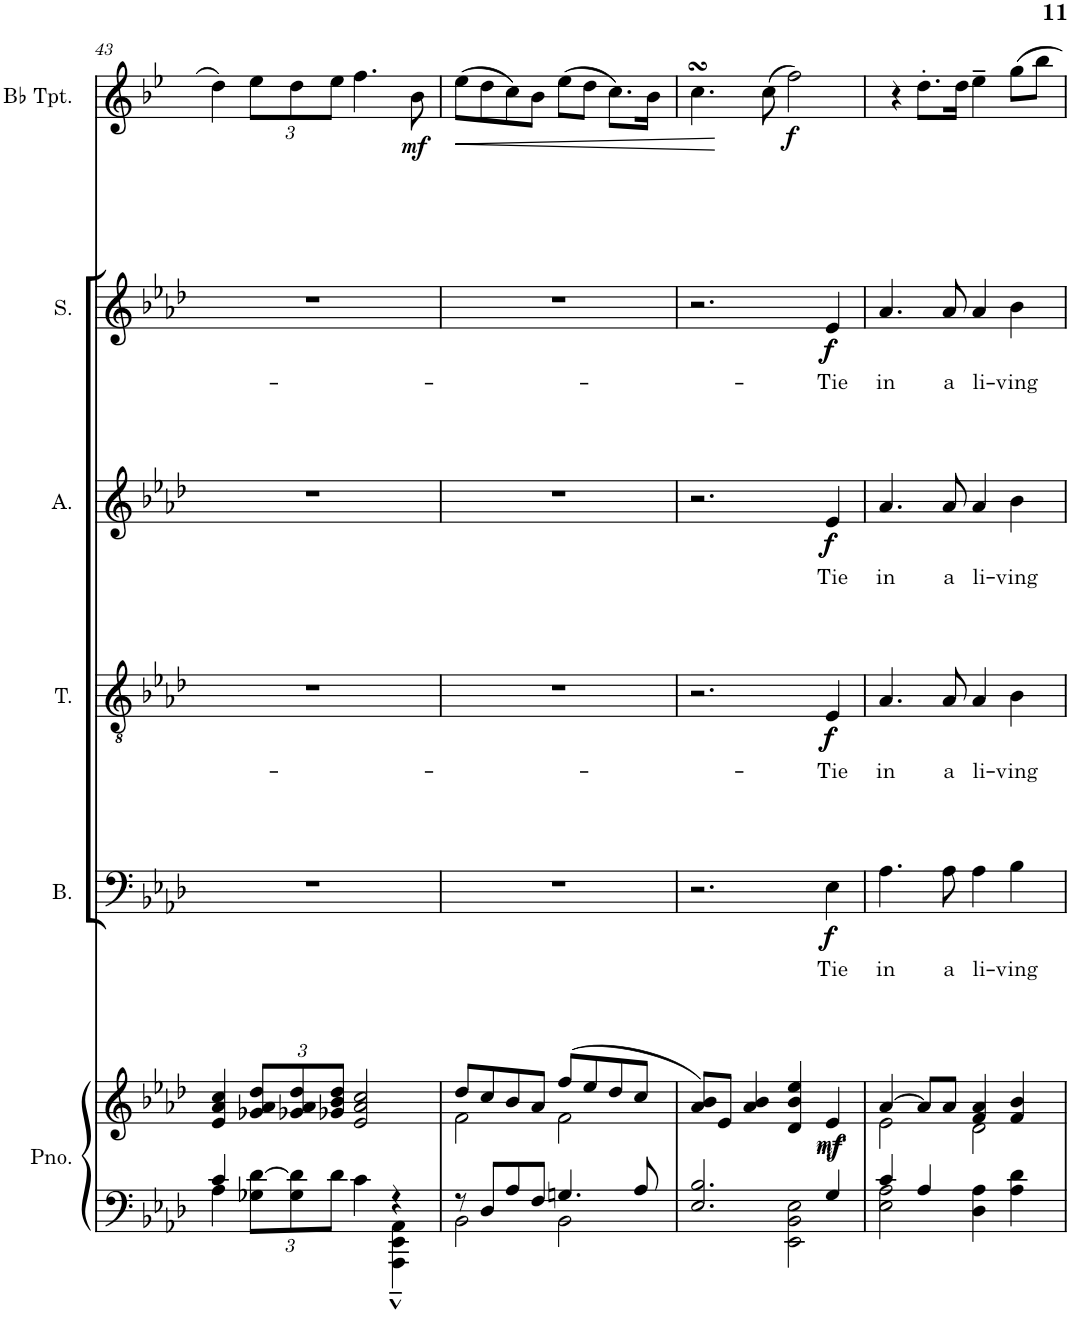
**kern	**kern	**dynam	**kern	**text	**dynam	**kern	**text	**dynam	**kern	**text	**dynam	**kern	**text	**dynam	**kern	**dynam
*part6	*part6	*part6	*part5	*part5	*part5	*part4	*part4	*part4	*part3	*part3	*part3	*part2	*part2	*part2	*part1	*part1
*staff7	*staff6	*staff6/7	*staff5	*staff5	*staff5	*staff4	*staff4	*staff4	*staff3	*staff3	*staff3	*staff2	*staff2	*staff2	*staff1	*staff1
*I"Piano	*	*	*I"Bass	*	*	*I"Tenor	*	*	*I"Alto	*	*	*I"Soprano	*	*	*I"Bb Trumpet	*
*I'Pno.	*	*	*I'B.	*	*	*I'T.	*	*	*I'A.	*	*	*I'S.	*	*	*I'Bb Tpt.	*
!!LO:PB:g=z
*clefF4	*clefG2	*	*clefF4	*	*	*clefGv2	*	*	*clefG2	*	*	*clefG2	*	*	*clefG2	*
*	*	*	*	*	*	*	*	*	*	*	*	*	*	*	*Trd1c2	*
*k[b-e-a-d-]	*k[b-e-a-d-]	*	*k[b-e-a-d-]	*	*	*k[b-e-a-d-]	*	*	*k[b-e-a-d-]	*	*	*k[b-e-a-d-]	*	*	*k[b-e-]	*
*M4/4	*M4/4	*	*M4/4	*	*	*M4/4	*	*	*M4/4	*	*	*M4/4	*	*	*M4/4	*
=43	=43	=43	=43	=43	=43	=43	=43	=43	=43	=43	=43	=43	=43	=43	=43	=43
*^	*	*	*	*	*	*	*	*	*	*	*	*	*	*	*	*
4c/	4A-\	4e-/ 4a-/ 4cc/	.	1r	.	.	1r	.	.	1r	.	.	1r	.	.	4dd\	.
*Xbrackettup	*	*Xbrackettup	*	*	*	*	*	*	*	*	*	*	*	*	*	*Xbrackettup	*
12G-X\ [12d-\L	2ryy	12g-X/ 12a-/ 12dd-/L	.	.	.	.	.	.	.	.	.	.	.	.	.	12ee-\L	.
12G-\ 12d-\]	.	12g-X/ 12a-/ 12dd-/	.	.	.	.	.	.	.	.	.	.	.	.	.	12dd\	.
12d-\J	.	12g-X/ 12b-/ 12dd-/J	.	.	.	.	.	.	.	.	.	.	.	.	.	12ee-\J	.
4c\	.	2e-/ 2a-/ 2cc/	.	.	.	.	.	.	.	.	.	.	.	.	.	4.ff\	.
4r	4AAA-\~^^ 4EE-\~^^ 4AA-\~^^	.	.	.	.	.	.	.	.	.	.	.	.	.	.	.	.
!	!	!	!	!	!	!	!	!	!	!	!	!	!	!	!	!	!LO:DY:b
.	.	.	.	.	.	.	.	.	.	.	.	.	.	.	.	8b-\	mf
=44	=44	=44	=44	=44	=44	=44	=44	=44	=44	=44	=44	=44	=44	=44	=44	=44	=44
*	*	*^	*	*	*	*	*	*	*	*	*	*	*	*	*	*	*
!	!	!	!	!	!	!	!	!	!	!	!	!	!	!	!	!	!	!LO:HP:b
8r	2BB-\	8dd-/L	2f\	.	1r	.	.	1r	.	.	1r	.	.	1r	.	.	(8ee-\L	<
8D-/L	.	8cc/	.	.	.	.	.	.	.	.	.	.	.	.	.	.	8dd\	.
8A-/	.	8b-/	.	.	.	.	.	.	.	.	.	.	.	.	.	.	8cc\)	.
8F/J	.	8a-/J	.	.	.	.	.	.	.	.	.	.	.	.	.	.	8b-\J	.
4.Gn/	2BB-\	(8ff/L	2f\	.	.	.	.	.	.	.	.	.	.	.	.	.	(8ee-\L	.
.	.	8ee-/	.	.	.	.	.	.	.	.	.	.	.	.	.	.	8dd\J	.
.	.	8dd-/	.	.	.	.	.	.	.	.	.	.	.	.	.	.	8.cc\L)	.
8A-/	.	8cc/J	.	.	.	.	.	.	.	.	.	.	.	.	.	.	.	.
.	.	.	.	.	.	.	.	.	.	.	.	.	.	.	.	.	16b-\Jk	.
*	*	*v	*v	*	*	*	*	*	*	*	*	*	*	*	*	*	*	*
=45	=45	=45	=45	=45	=45	=45	=45	=45	=45	=45	=45	=45	=45	=45	=45	=45	=45
2.E-/ 2.B-/	2ryy	8a-/ 8b-/L)	.	2.r	.	.	2.r	.	.	2.r	.	.	2.r	.	.	4.ccsSSS\	.
.	.	8e-/J	.	.	.	.	.	.	.	.	.	.	.	.	.	.	.
.	.	4a-/ 4b-/	.	.	.	.	.	.	.	.	.	.	.	.	.	.	.
.	.	.	.	.	.	.	.	.	.	.	.	.	.	.	.	(8cc\	[
!	!	!	!	!	!	!	!	!	!	!	!	!	!	!	!	!	!LO:DY:b
.	2EE-\ 2BB-\ 2E-\	4d-/ 4b-/ 4ee-/	.	.	.	.	.	.	.	.	.	.	.	.	.	2ff\)	f
!	!	!	!LO:DY:b	!	!LO:LY:b	!	!	!LO:LY:b	!	!	!LO:LY:b	!	!	!LO:LY:b	!	!	!
!	!	!	!LO:DY:n=1:b	!	!	!LO:DY:b	!	!	!	!	!	!	!	!	!	!	!
!	!	!	!	!	!	!LO:DY:n=1:b	!	!	!LO:DY:b	!	!	!	!	!	!	!	!
!	!	!	!	!	!	!	!	!	!LO:DY:n=1:b	!	!	!LO:DY:b	!	!	!	!	!
!	!	!	!	!	!	!	!	!	!	!	!	!LO:DY:n=1:b	!	!	!LO:DY:b	!	!
!	!	!	!	!	!	!	!	!	!	!	!	!	!	!	!LO:DY:n=1:b	!	!
4G/	.	4e-/	mf mf	4E-\	Tie	f f	4E-/	Tie	f f	4e-/	Tie	f f	4e-/	Tie	f f	.	.
=46	=46	=46	=46	=46	=46	=46	=46	=46	=46	=46	=46	=46	=46	=46	=46	=46	=46
*	*	*^	*	*	*	*	*	*	*	*	*	*	*	*	*	*	*
!	!	!	!	!	!	!LO:LY:b	!	!	!LO:LY:b	!	!	!LO:LY:b	!	!	!LO:LY:b	!	!	!
4c/	2E-\ 2A-\	[4a-/	2e-\	.	4.A-\	in	.	4.A-/	in	.	4.a-/	in	.	4.a-/	in	.	4r	.
4A-/	.	8a-/L]	.	.	.	.	.	.	.	.	.	.	.	.	.	.	8.dd'\L	.
!	!	!	!	!	!	!LO:LY:b	!	!	!LO:LY:b	!	!	!LO:LY:b	!	!	!LO:LY:b	!	!	!
.	.	8a-/J	.	.	8A-\	a	.	8A-/	a	.	8a-/	a	.	8a-/	a	.	.	.
.	.	.	.	.	.	.	.	.	.	.	.	.	.	.	.	.	16dd\Jk	.
!	!	!	!	!	!	!LO:LY:b	!	!	!LO:LY:b	!	!	!LO:LY:b	!	!	!LO:LY:b	!	!	!
4D-\ 4A-\	2ryy	4f/ 4a-/	2d-\	.	4A-\	li-	.	4A-/	li-	.	4a-/	li-	.	4a-/	li-	.	4ee-~\	.
!	!	!	!	!	!	!LO:LY:b	!	!	!LO:LY:b	!	!	!LO:LY:b	!	!	!LO:LY:b	!	!	!
4A-\ 4d-\	.	4f/ 4b-/	.	.	4B-\	-ving	.	4B-\	-ving	.	4b-\	-ving	.	4b-\	-ving	.	8gg\L	.
.	.	.	.	.	.	.	.	.	.	.	.	.	.	.	.	.	8bb-\J	.
*v	*v	*	*	*	*	*	*	*	*	*	*	*	*	*	*	*	*	*
*	*v	*v	*	*	*	*	*	*	*	*	*	*	*	*	*	*	*
=	=	=	=	=	=	=	=	=	=	=	=	=	=	=	=	=
*-	*-	*-	*-	*-	*-	*-	*-	*-	*-	*-	*-	*-	*-	*-	*-	*-
